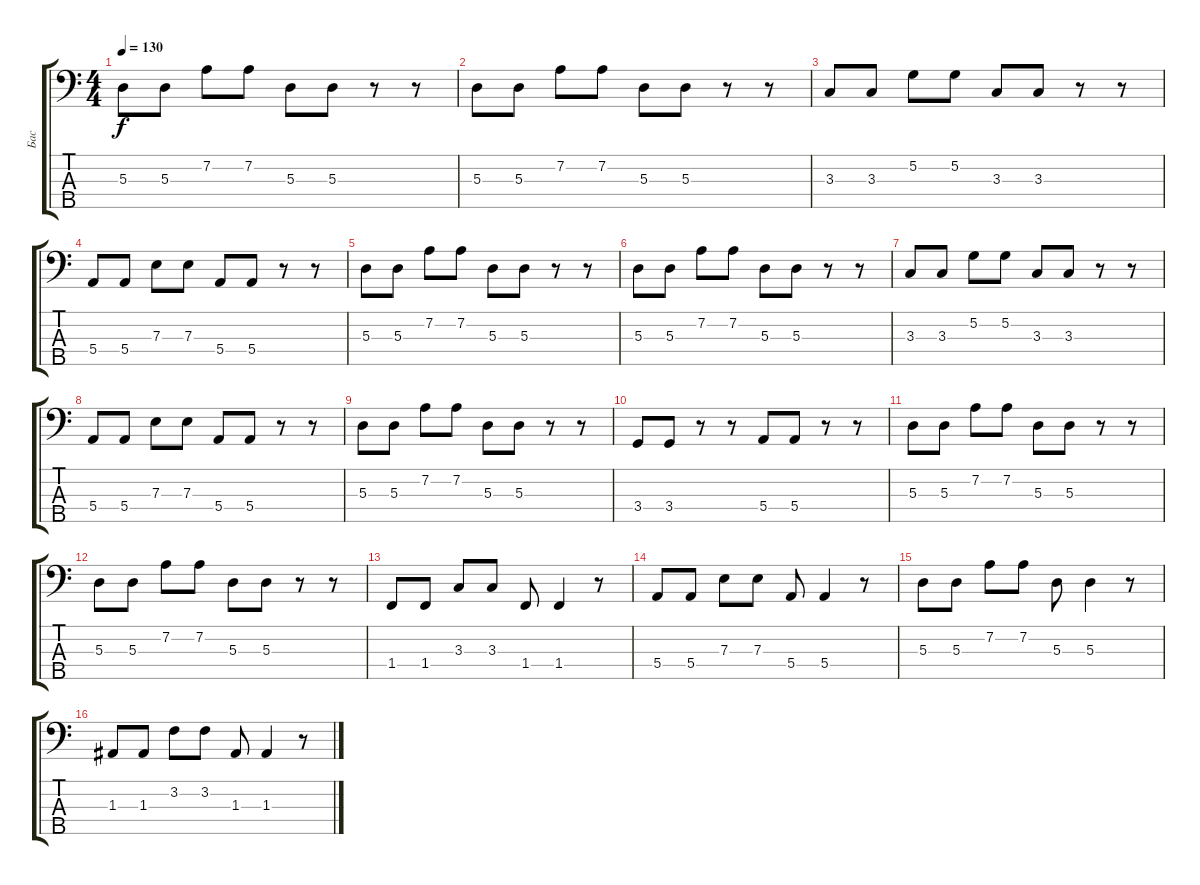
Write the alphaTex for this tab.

\track ("Бас" "Бас") {instrument electricbasspick}
\staff {score tabs}
\tuning (G2 D2 A1 E1 B0) {hide}
\ts (4 4)
\tempo 130
\clef f4
\ks c
5.3.8{dy f} 5.3.8 7.2.8 7.2.8 5.3.8 5.3.8 r.8 r.8 |
5.3.8 5.3.8 7.2.8 7.2.8 5.3.8 5.3.8 r.8 r.8 |
3.3.8 3.3.8 5.2.8 5.2.8 3.3.8 3.3.8 r.8 r.8 |
5.4.8 5.4.8 7.3.8 7.3.8 5.4.8 5.4.8 r.8 r.8 |
5.3.8 5.3.8 7.2.8 7.2.8 5.3.8 5.3.8 r.8 r.8 |
5.3.8 5.3.8 7.2.8 7.2.8 5.3.8 5.3.8 r.8 r.8 |
3.3.8 3.3.8 5.2.8 5.2.8 3.3.8 3.3.8 r.8 r.8 |
5.4.8 5.4.8 7.3.8 7.3.8 5.4.8 5.4.8 r.8 r.8 |
5.3.8 5.3.8 7.2.8 7.2.8 5.3.8 5.3.8 r.8 r.8 |
3.4.8 3.4.8 r.8 r.8 5.4.8 5.4.8 r.8 r.8 |
5.3.8 5.3.8 7.2.8 7.2.8 5.3.8 5.3.8 r.8 r.8 |
5.3.8 5.3.8 7.2.8 7.2.8 5.3.8 5.3.8 r.8 r.8 |
1.4.8 1.4.8 3.3.8 3.3.8 1.4.8 1.4.4 r.8 |
5.4.8 5.4.8 7.3.8 7.3.8 5.4.8 5.4.4 r.8 |
5.3.8 5.3.8 7.2.8 7.2.8 5.3.8 5.3.4 r.8 |
1.3.8 1.3.8 3.2.8 3.2.8 1.3.8 1.3.4 r.8
